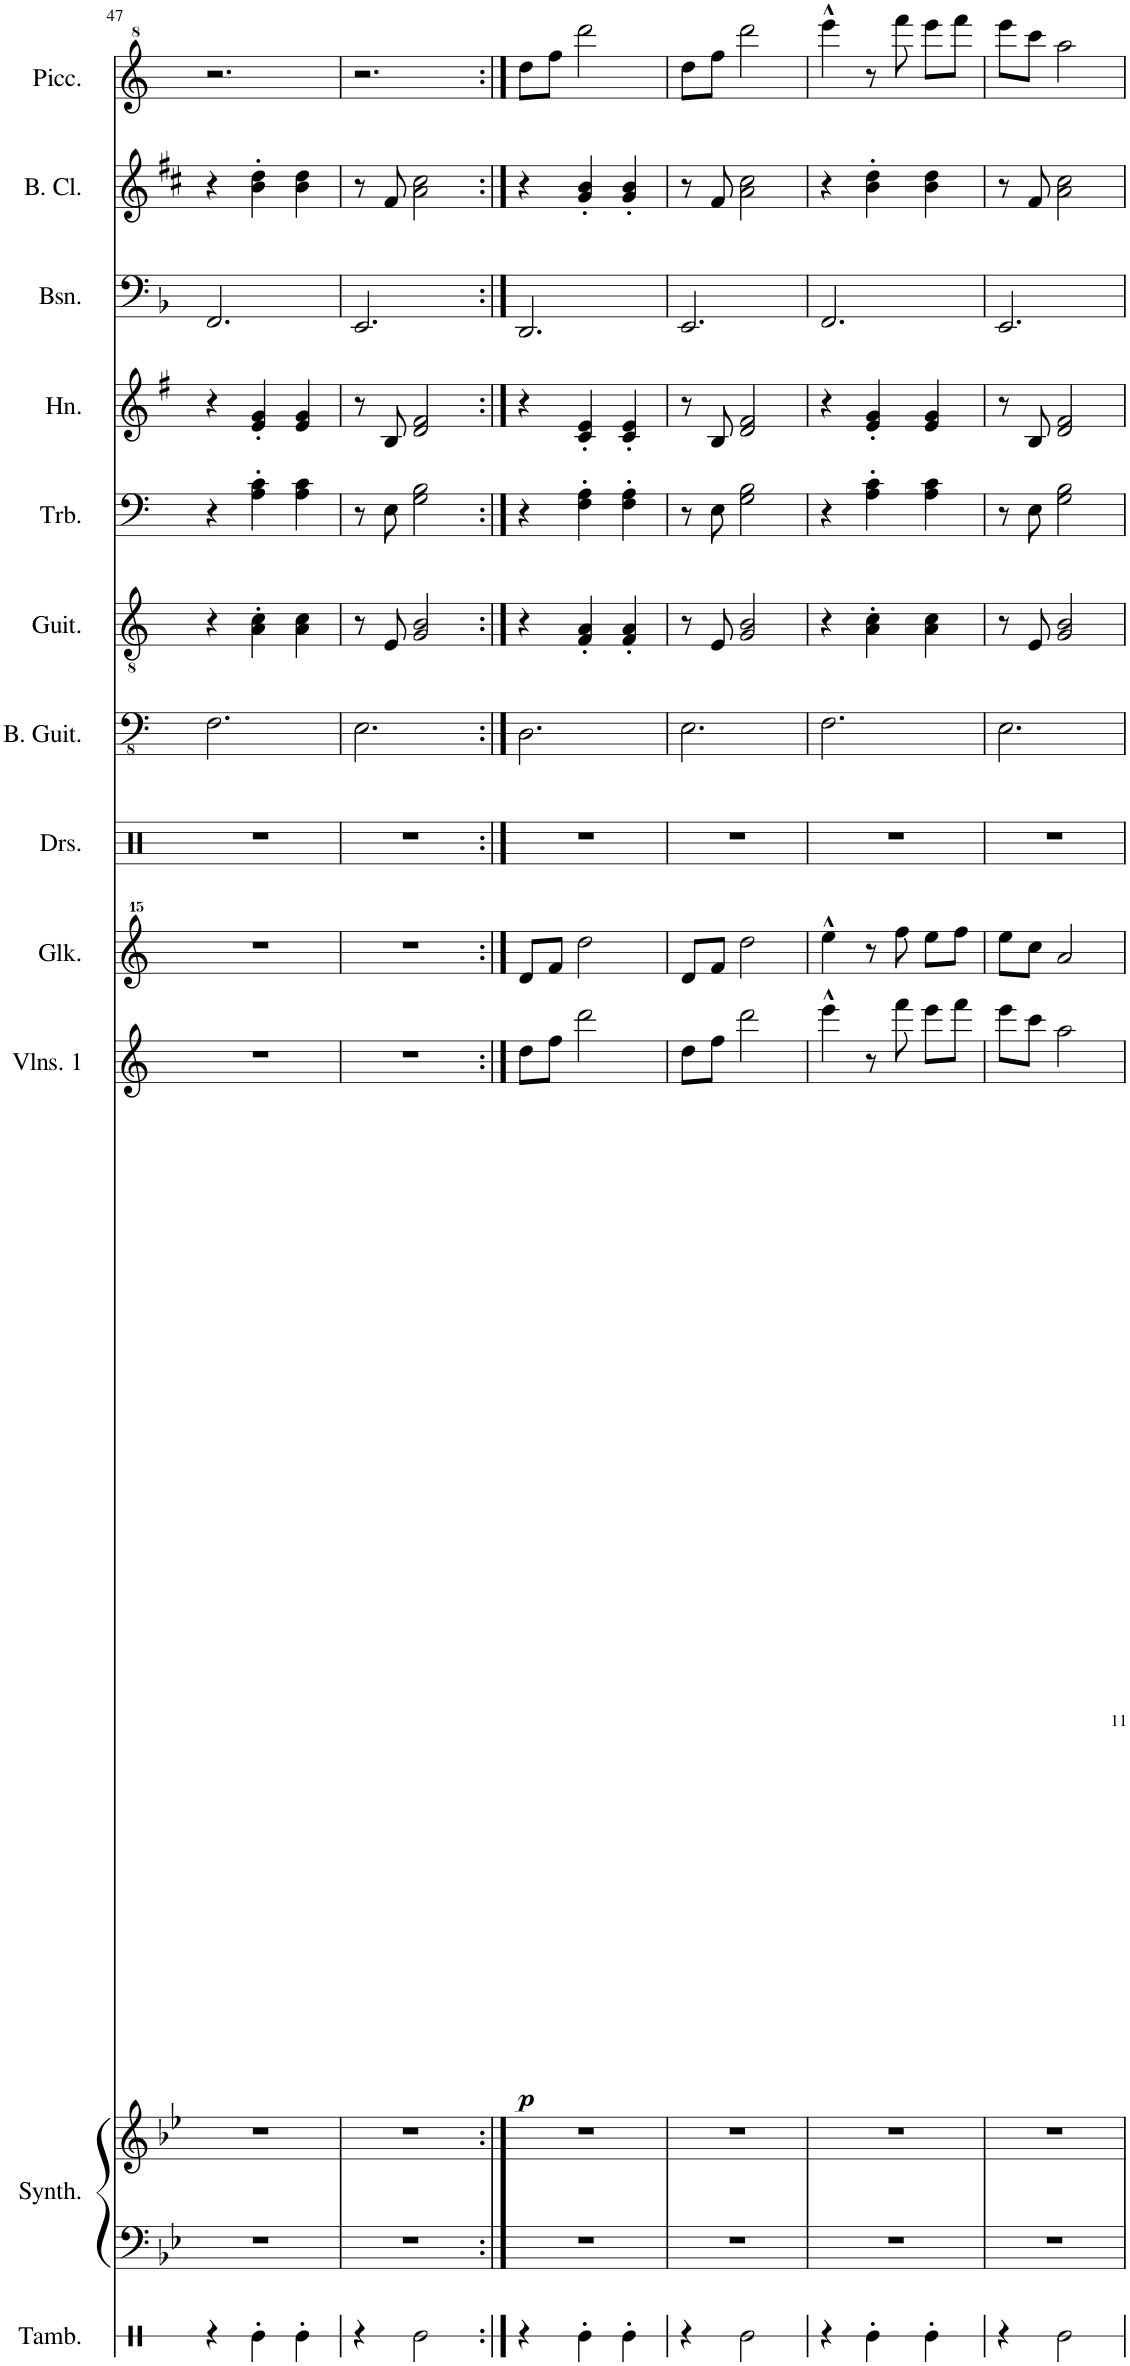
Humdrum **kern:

**kern	**kern	**kern	**kern	**dynam	**kern	**kern	**kern	**kern	**kern	**kern	**kern	**kern	**kern
*part12	*part11	*part11	*part10	*part10	*part9	*part8	*part7	*part6	*part5	*part4	*part3	*part2	*part1
*staff13	*staff12	*staff11	*staff10	*staff10	*staff9	*staff8	*staff7	*staff6	*staff5	*staff4	*staff3	*staff2	*staff1
*I"Tambourine	*I"Keyboard Synthesizer	*	*I"Violins 1	*	*I"Glockenspiel	*I"Drumset	*I"Bass Guitar	*I"Guitar	*I"Trombone	*I"Horn	*I"Bassoon	*I"Bass Clarinet	*I"Piccolo
*I'Tamb.	*I'Synth.	*	*I'Vlns. 1	*	*I'Glk.	*I'Drs.	*I'B. Guit.	*I'Guit.	*I'Trb.	*I'Hn.	*I'Bsn.	*I'B. Cl.	*I'Picc.
!!LO:PB:g=z
*clefX	*clefF4	*clefG2	*clefG2	*	*clefG^^2	*clefX	*clefFv4	*clefGv2	*clefF4	*clefG2	*clefF4	*clefG2	*clefG^2
*	*	*	*	*	*	*	*	*	*	*Trd4c7	*	*Trd8c14	*Trd-7c-12
*k[]	*k[b-e-]	*k[b-e-]	*k[]	*	*k[]	*k[]	*k[]	*k[]	*k[]	*k[f#]	*k[b-]	*k[f#c#]	*k[]
*M3/4	*M3/4	*M3/4	*M3/4	*	*M3/4	*M3/4	*M3/4	*M3/4	*M3/4	*M3/4	*M3/4	*M3/4	*M3/4
=47	=47	=47	=47	=47	=47	=47	=47	=47	=47	=47	=47	=47	=47
4r	2.r	2.r	2.r	.	2.r	2.r	2.FF\	4r	4r	4r	2.FF/	4r	2.r
4Re'\	.	.	.	.	.	.	.	4A\' 4c\'	4A\' 4c\'	4e/' 4g/'	.	4b\' 4dd\'	.
4Re'\	.	.	.	.	.	.	.	4A\ 4c\	4A\ 4c\	4e/ 4g/	.	4b\ 4dd\	.
=48	=48	=48	=48	=48	=48	=48	=48	=48	=48	=48	=48	=48	=48
4r	2.r	2.r	2.r	.	2.r	2.r	2.EE\	8r	8r	8r	2.EE/	8r	2.r
.	.	.	.	.	.	.	.	8E/	8E\	8B/	.	8f#/	.
2Re\	.	.	.	.	.	.	.	2G/ 2B/	2G\ 2B\	2d/ 2f#/	.	2a\ 2cc#\	.
=49:|!	=49:|!	=49:|!	=49:|!	=49:|!	=49:|!	=49:|!	=49:|!	=49:|!	=49:|!	=49:|!	=49:|!	=49:|!	=49:|!
!	!	!	!	!LO:DY:b	!	!	!	!	!	!	!	!	!
4r	2.r	2.r	8dd\L	p	8ddd/L	2.r	2.DD\	4r	4r	4r	2.DD/	4r	8ddd\L
.	.	.	8ff\J	.	8fff/J	.	.	.	.	.	.	.	8fff\J
4Re'\	.	.	2ddd\	.	2dddd\	.	.	4F/' 4A/'	4F\' 4A\'	4c/' 4e/'	.	4g/' 4b/'	2dddd\
4Re'\	.	.	.	.	.	.	.	4F/' 4A/'	4F\' 4A\'	4c/' 4e/'	.	4g/' 4b/'	.
=50	=50	=50	=50	=50	=50	=50	=50	=50	=50	=50	=50	=50	=50
4r	2.r	2.r	8dd\L	.	8ddd/L	2.r	2.EE\	8r	8r	8r	2.EE/	8r	8ddd\L
.	.	.	8ff\J	.	8fff/J	.	.	8E/	8E\	8B/	.	8f#/	8fff\J
2Re\	.	.	2ddd\	.	2dddd\	.	.	2G/ 2B/	2G\ 2B\	2d/ 2f#/	.	2a\ 2cc#\	2dddd\
=51	=51	=51	=51	=51	=51	=51	=51	=51	=51	=51	=51	=51	=51
4r	2.r	2.r	4eee^^\	.	4eeee^^\	2.r	2.FF\	4r	4r	4r	2.FF/	4r	4eeee^^\
4Re'\	.	.	8r	.	8r	.	.	4A\' 4c\'	4A\' 4c\'	4e/' 4g/'	.	4b\' 4dd\'	8r
.	.	.	8fff\	.	8ffff\	.	.	.	.	.	.	.	8ffff\
4Re'\	.	.	8eee\L	.	8eeee\L	.	.	4A\ 4c\	4A\ 4c\	4e/ 4g/	.	4b\ 4dd\	8eeee\L
.	.	.	8fff\J	.	8ffff\J	.	.	.	.	.	.	.	8ffff\J
=52	=52	=52	=52	=52	=52	=52	=52	=52	=52	=52	=52	=52	=52
4r	2.r	2.r	8eee\L	.	8eeee\L	2.r	2.EE\	8r	8r	8r	2.EE/	8r	8eeee\L
.	.	.	8ccc\J	.	8cccc\J	.	.	8E/	8E\	8B/	.	8f#/	8cccc\J
2Re\	.	.	2aa\	.	2aaa/	.	.	2G/ 2B/	2G\ 2B\	2d/ 2f#/	.	2a\ 2cc#\	2aaa\
=	=	=	=	=	=	=	=	=	=	=	=	=	=
*-	*-	*-	*-	*-	*-	*-	*-	*-	*-	*-	*-	*-	*-
